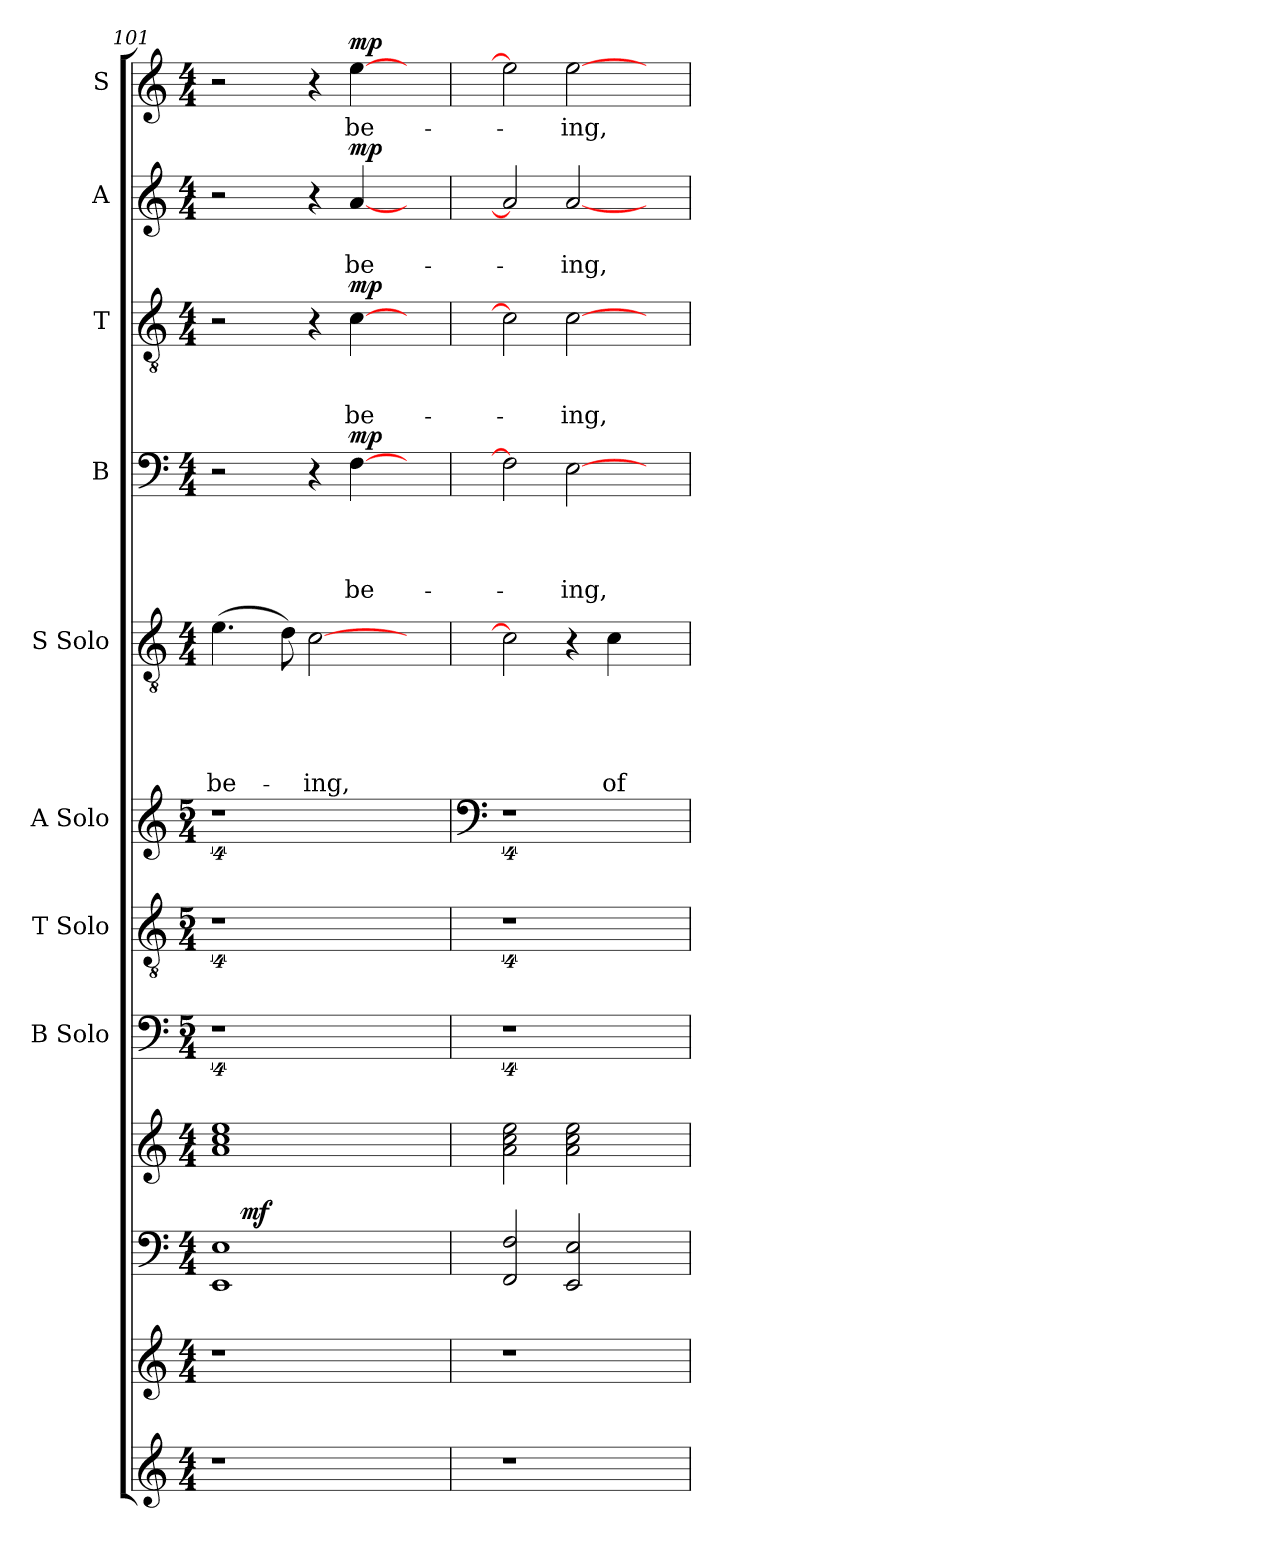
**kern	**kern	**kern	**dynam	**kern	**kern	**kern	**kern	**kern	**text	**text	**text	**text	**text	**kern	**text	**text	**text	**text	**dynam	**kern	**text	**text	**text	**dynam	**kern	**text	**text	**dynam	**kern	**text	**dynam
*part12	*part11	*part10	*part10	*part9	*part8	*part7	*part6	*part5	*part5	*part5	*part5	*part5	*part5	*part4	*part4	*part4	*part4	*part4	*part4	*part3	*part3	*part3	*part3	*part3	*part2	*part2	*part2	*part2	*part1	*part1	*part1
*staff12	*staff11	*staff10	*staff10	*staff9	*staff8	*staff7	*staff6	*staff5	*staff5	*staff5	*staff5	*staff5	*staff5	*staff4	*staff4	*staff4	*staff4	*staff4	*staff4	*staff3	*staff3	*staff3	*staff3	*staff3	*staff2	*staff2	*staff2	*staff2	*staff1	*staff1	*staff1
*	*	*	*	*	*I"B Solo	*I"T Solo	*I"A Solo	*I"S Solo	*	*	*	*	*	*I"B	*	*	*	*	*	*I"T	*	*	*	*	*I"A	*	*	*	*I"S	*	*
*clefG2	*clefG2	*clefF4	*	*clefG2	*clefF4	*clefGv2	*clefG2	*clefGv2	*	*	*	*	*	*clefF4	*	*	*	*	*	*clefGv2	*	*	*	*	*clefG2	*	*	*	*clefG2	*	*
*k[]	*k[]	*k[]	*	*k[]	*k[]	*k[]	*k[]	*k[]	*	*	*	*	*	*k[]	*	*	*	*	*	*k[]	*	*	*	*	*k[]	*	*	*	*k[]	*	*
*C:	*C:	*C:	*	*C:	*C:	*C:	*C:	*C:	*	*	*	*	*	*C:	*	*	*	*	*	*C:	*	*	*	*	*C:	*	*	*	*C:	*	*
*M4/4	*M4/4	*M4/4	*	*M4/4	*M5/4	*M5/4	*M5/4	*M4/4	*	*	*	*	*	*M4/4	*	*	*	*	*	*M4/4	*	*	*	*	*M4/4	*	*	*	*M4/4	*	*
=101	=101	=101	=101	=101	=101	=101	=101	=101	=101	=101	=101	=101	=101	=101	=101	=101	=101	=101	=101	=101	=101	=101	=101	=101	=101	=101	=101	=101	=101	=101	=101
!	!	!	!	!	!	!	!	!	!	!	!	!	!LO:LY:b	!	!	!	!	!	!	!	!	!	!	!	!	!	!	!	!	!	!
*	*	*^	*	*	*	*	*	*	*	*	*	*	*	*	*	*	*	*	*	*	*	*	*	*	*	*	*	*	*	*	*
1r	1r	1EE 1E	12..ryy	.	1a 1cc 1ee	4%5r	4%5r	4%5r	(>4.e\	.	.	.	.	be-	2r	.	.	.	.	.	2r	.	.	.	.	2r	.	.	.	2r	.	.
!	!	!	!	!LO:DY:a	!	!	!	!	!	!	!	!	!	!	!	!	!	!	!	!	!	!	!	!	!	!	!	!	!	!	!	!
.	.	.	3%2ryy	mf	.	.	.	.	.	.	.	.	.	.	.	.	.	.	.	.	.	.	.	.	.	.	.	.	.	.	.	.
.	.	.	.	.	.	.	.	.	8d\)	.	.	.	.	.	.	.	.	.	.	.	.	.	.	.	.	.	.	.	.	.	.	.
!	!	!	!	!	!	!	!	!	!	!	!	!	!	!LO:LY:b	!	!	!	!	!	!	!	!	!	!	!	!	!	!	!	!	!	!
.	.	.	.	.	.	.	.	.	[<2c\	.	.	.	.	-ing,	4r	.	.	.	.	.	4r	.	.	.	.	4r	.	.	.	4r	.	.
!	!	!	!	!	!	!	!	!	!	!	!	!	!	!	!	!	!	!	!LO:LY:b	!LO:DY:a	!	!	!	!LO:LY:b	!LO:DY:a	!	!	!LO:LY:b	!LO:DY:a	!	!LO:LY:b	!LO:DY:a
.	.	.	.	.	.	.	.	.	.	.	.	.	.	.	[<4F\	.	.	.	be-	mp	[<4c\	.	.	be-	mp	[<4a/	.	be-	mp	[<4ee\	-be-	mp
.	.	.	6ryy	.	.	.	.	.	.	.	.	.	.	.	.	.	.	.	.	.	.	.	.	.	.	.	.	.	.	.	.	.
.	.	.	48ryy	.	.	.	.	.	.	.	.	.	.	.	.	.	.	.	.	.	.	.	.	.	.	.	.	.	.	.	.	.
4ryy	4ryy	4ryy	4ryy	.	4ryy	.	.	.	4ryy	.	.	.	.	.	4ryy	.	.	.	.	.	4ryy	.	.	.	.	4ryy	.	.	.	4ryy	.	.
*	*	*v	*v	*	*	*	*	*	*	*	*	*	*	*	*	*	*	*	*	*	*	*	*	*	*	*	*	*	*	*	*	*
!!LO:LB:g=z
=102	=102	=102	=102	=102	=102	=102	=102	=102	=102	=102	=102	=102	=102	=102	=102	=102	=102	=102	=102	=102	=102	=102	=102	=102	=102	=102	=102	=102	=102	=102	=102
*	*	*	*	*	*	*	*clefF4	*	*	*	*	*	*	*	*	*	*	*	*	*	*	*	*	*	*	*	*	*	*	*	*
1r	1r	2FF/ 2F/	.	2a\ 2cc\ 2ee\	4%5r	4%5r	4%5r	2c\]	.	.	.	.	.	2F\]	.	.	.	.	.	2c\]	.	.	.	.	2a/]	.	.	.	2ee\]	.	.
!	!	!	!	!	!	!	!	!	!	!	!	!	!	!	!	!	!	!LO:LY:b	!	!	!	!	!LO:LY:b	!	!	!	!LO:LY:b	!	!	!LO:LY:b	!
.	.	2EE/ 2E/	.	2a\ 2cc\ 2ee\	.	.	.	4r	.	.	.	.	.	[>2E\	.	.	.	-ing,	.	[>2c\	.	.	-ing,	.	[<2a/	.	-ing,	.	[>2ee\	-ing,	.
!	!	!	!	!	!	!	!	!	!	!	!	!	!LO:LY:b	!	!	!	!	!	!	!	!	!	!	!	!	!	!	!	!	!	!
.	.	.	.	.	.	.	.	4c\	.	.	.	.	of	.	.	.	.	.	.	.	.	.	.	.	.	.	.	.	.	.	.
4ryy	4ryy	4ryy	.	4ryy	.	.	.	4ryy	.	.	.	.	.	4ryy	.	.	.	.	.	4ryy	.	.	.	.	4ryy	.	.	.	4ryy	.	.
=	=	=	=	=	=	=	=	=	=	=	=	=	=	=	=	=	=	=	=	=	=	=	=	=	=	=	=	=	=	=	=
*-	*-	*-	*-	*-	*-	*-	*-	*-	*-	*-	*-	*-	*-	*-	*-	*-	*-	*-	*-	*-	*-	*-	*-	*-	*-	*-	*-	*-	*-	*-	*-
